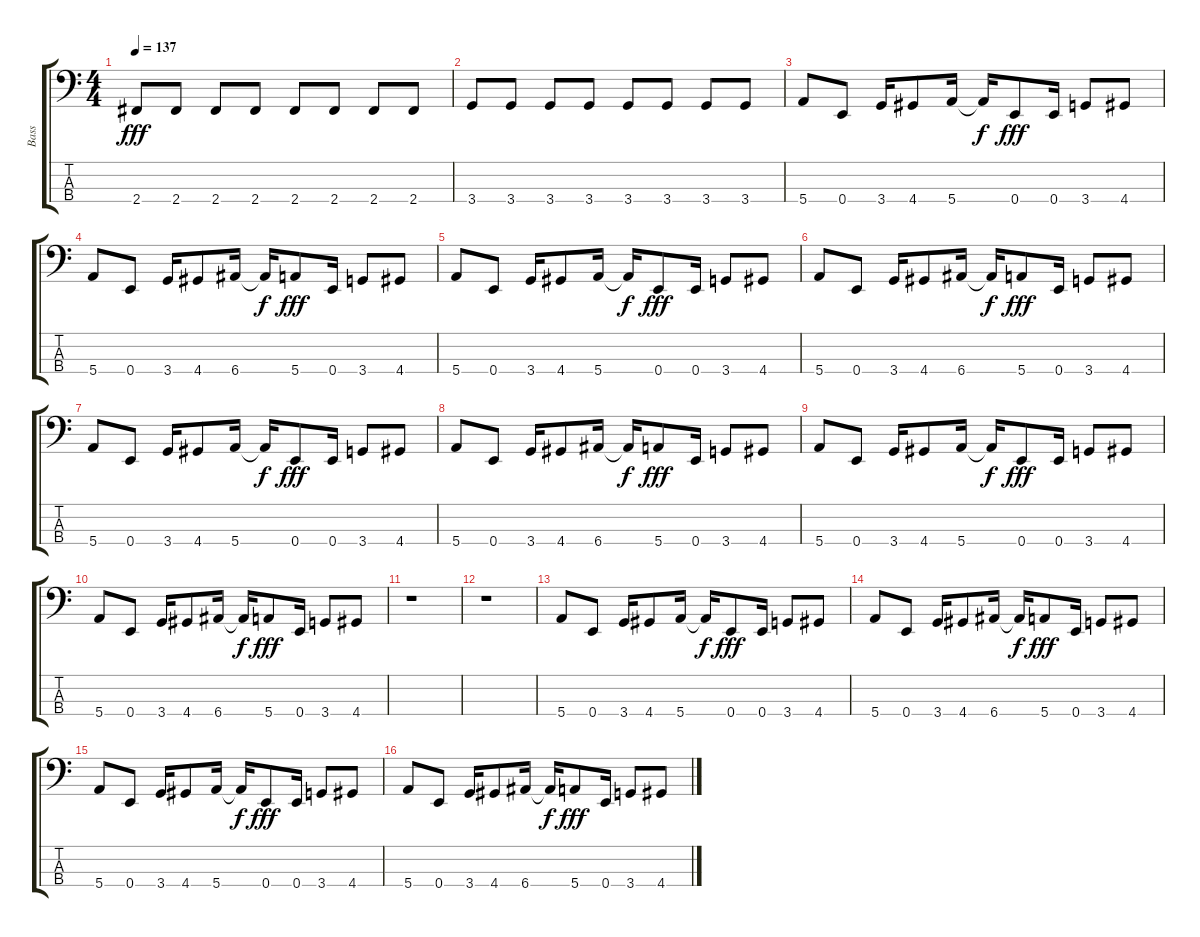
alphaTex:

\track ("Bass" "Bass") {instrument synthbass2}
\staff {score tabs}
\tuning (G2 D2 A1 E1) {hide}
\ts (4 4)
\tempo 137
\clef f4
\ks c
2.4.8{dy fff} 2.4.8 2.4.8 2.4.8 2.4.8 2.4.8 2.4.8 2.4.8 |
3.4.8 3.4.8 3.4.8 3.4.8 3.4.8 3.4.8 3.4.8 3.4.8 |
5.4.8 0.4.8 3.4.16 4.4.8 5.4.16 5.4{t}.16{dy f} 0.4.8{dy fff} 0.4.16 3.4.8 4.4.8 |
5.4.8 0.4.8 3.4.16 4.4.8 6.4.16 6.4{t}.16{dy f} 5.4.8{dy fff} 0.4.16 3.4.8 4.4.8 |
5.4.8 0.4.8 3.4.16 4.4.8 5.4.16 5.4{t}.16{dy f} 0.4.8{dy fff} 0.4.16 3.4.8 4.4.8 |
5.4.8 0.4.8 3.4.16 4.4.8 6.4.16 6.4{t}.16{dy f} 5.4.8{dy fff} 0.4.16 3.4.8 4.4.8 |
5.4.8 0.4.8 3.4.16 4.4.8 5.4.16 5.4{t}.16{dy f} 0.4.8{dy fff} 0.4.16 3.4.8 4.4.8 |
5.4.8 0.4.8 3.4.16 4.4.8 6.4.16 6.4{t}.16{dy f} 5.4.8{dy fff} 0.4.16 3.4.8 4.4.8 |
5.4.8 0.4.8 3.4.16 4.4.8 5.4.16 5.4{t}.16{dy f} 0.4.8{dy fff} 0.4.16 3.4.8 4.4.8 |
5.4.8 0.4.8 3.4.16 4.4.8 6.4.16 6.4{t}.16{dy f} 5.4.8{dy fff} 0.4.16 3.4.8 4.4.8 |
r.1 |
r.1 |
5.4.8 0.4.8 3.4.16 4.4.8 5.4.16 5.4{t}.16{dy f} 0.4.8{dy fff} 0.4.16 3.4.8 4.4.8 |
5.4.8 0.4.8 3.4.16 4.4.8 6.4.16 6.4{t}.16{dy f} 5.4.8{dy fff} 0.4.16 3.4.8 4.4.8 |
5.4.8 0.4.8 3.4.16 4.4.8 5.4.16 5.4{t}.16{dy f} 0.4.8{dy fff} 0.4.16 3.4.8 4.4.8 |
5.4.8 0.4.8 3.4.16 4.4.8 6.4.16 6.4{t}.16{dy f} 5.4.8{dy fff} 0.4.16 3.4.8 4.4.8
